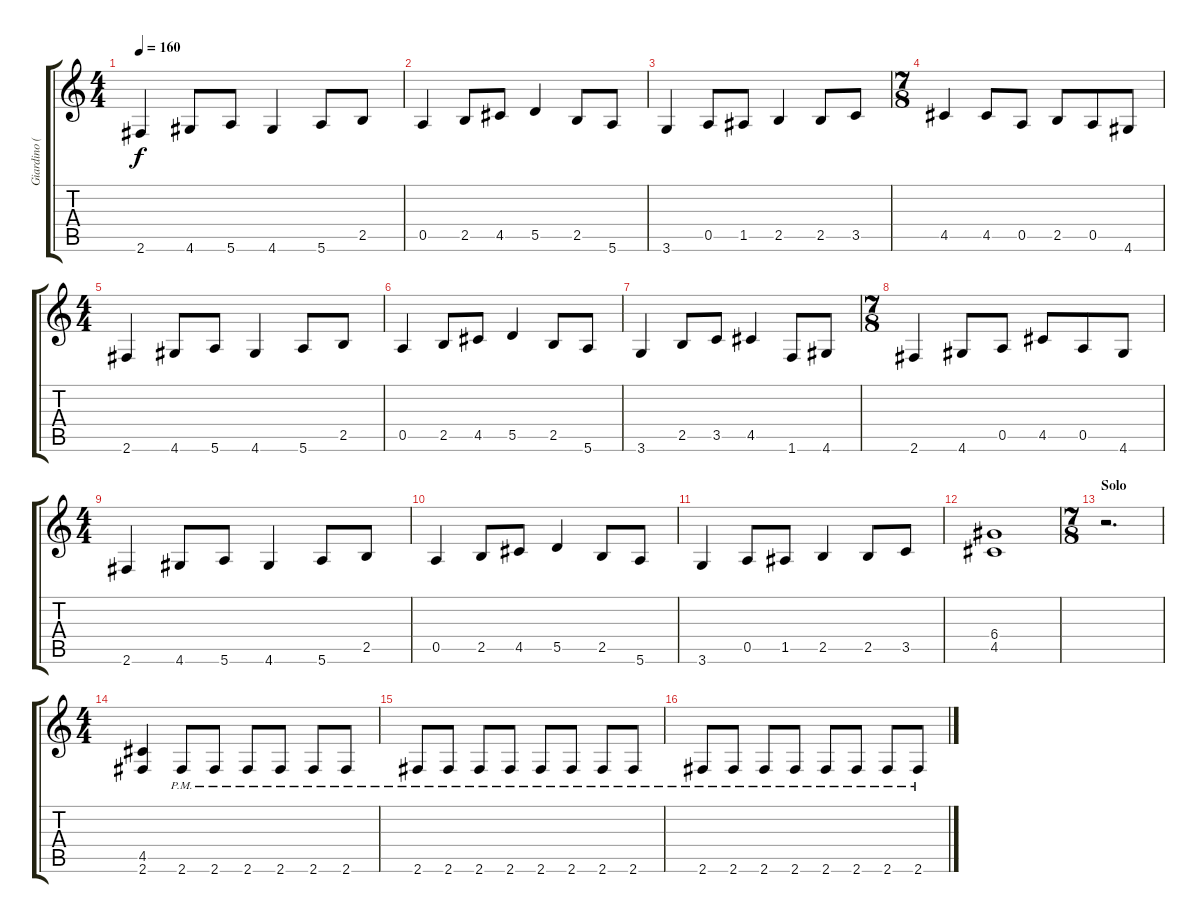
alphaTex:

\track ("Giardino (Ritmo)" "Giardino (") {instrument distortionguitar}
\staff {score tabs}
\tuning (E4 B3 G3 D3 A2 E2) {hide}
\ts (4 4)
\tempo 160
\clef g2
\ks c
2.6.4{dy f} 4.6.8 5.6.8 4.6.4 5.6.8 2.5.8 |
0.5.4 2.5.8 4.5.8 5.5.4 2.5.8 5.6.8 |
3.6.4 0.5.8 1.5.8 2.5.4 2.5.8 3.5.8 |
\ts (7 8)
4.5.4 4.5.8 0.5.8 2.5.8 0.5.8 4.6.8 |
\ts (4 4)
2.6.4 4.6.8 5.6.8 4.6.4 5.6.8 2.5.8 |
0.5.4 2.5.8 4.5.8 5.5.4 2.5.8 5.6.8 |
3.6.4 2.5.8 3.5.8 4.5.4 1.6.8 4.6.8 |
\ts (7 8)
2.6.4 4.6.8 0.5.8 4.5.8 0.5.8 4.6.8 |
\ts (4 4)
2.6.4 4.6.8 5.6.8 4.6.4 5.6.8 2.5.8 |
0.5.4 2.5.8 4.5.8 5.5.4 2.5.8 5.6.8 |
3.6.4 0.5.8 1.5.8 2.5.4 2.5.8 3.5.8 |
(6.4 4.5).1 |
\ts (7 8)
\section ("" "Solo")
r.2{d balance 8} |
\ts (4 4)
(4.5 2.6).4 2.6{pm}.8 2.6{pm}.8 2.6{pm}.8 2.6{pm}.8 2.6{pm}.8 2.6{pm}.8 |
2.6{pm}.8 2.6{pm}.8 2.6{pm}.8 2.6{pm}.8 2.6{pm}.8 2.6{pm}.8 2.6{pm}.8 2.6{pm}.8 |
2.6{pm}.8 2.6{pm}.8 2.6{pm}.8 2.6{pm}.8 2.6{pm}.8 2.6{pm}.8 2.6{pm}.8 2.6{pm}.8
